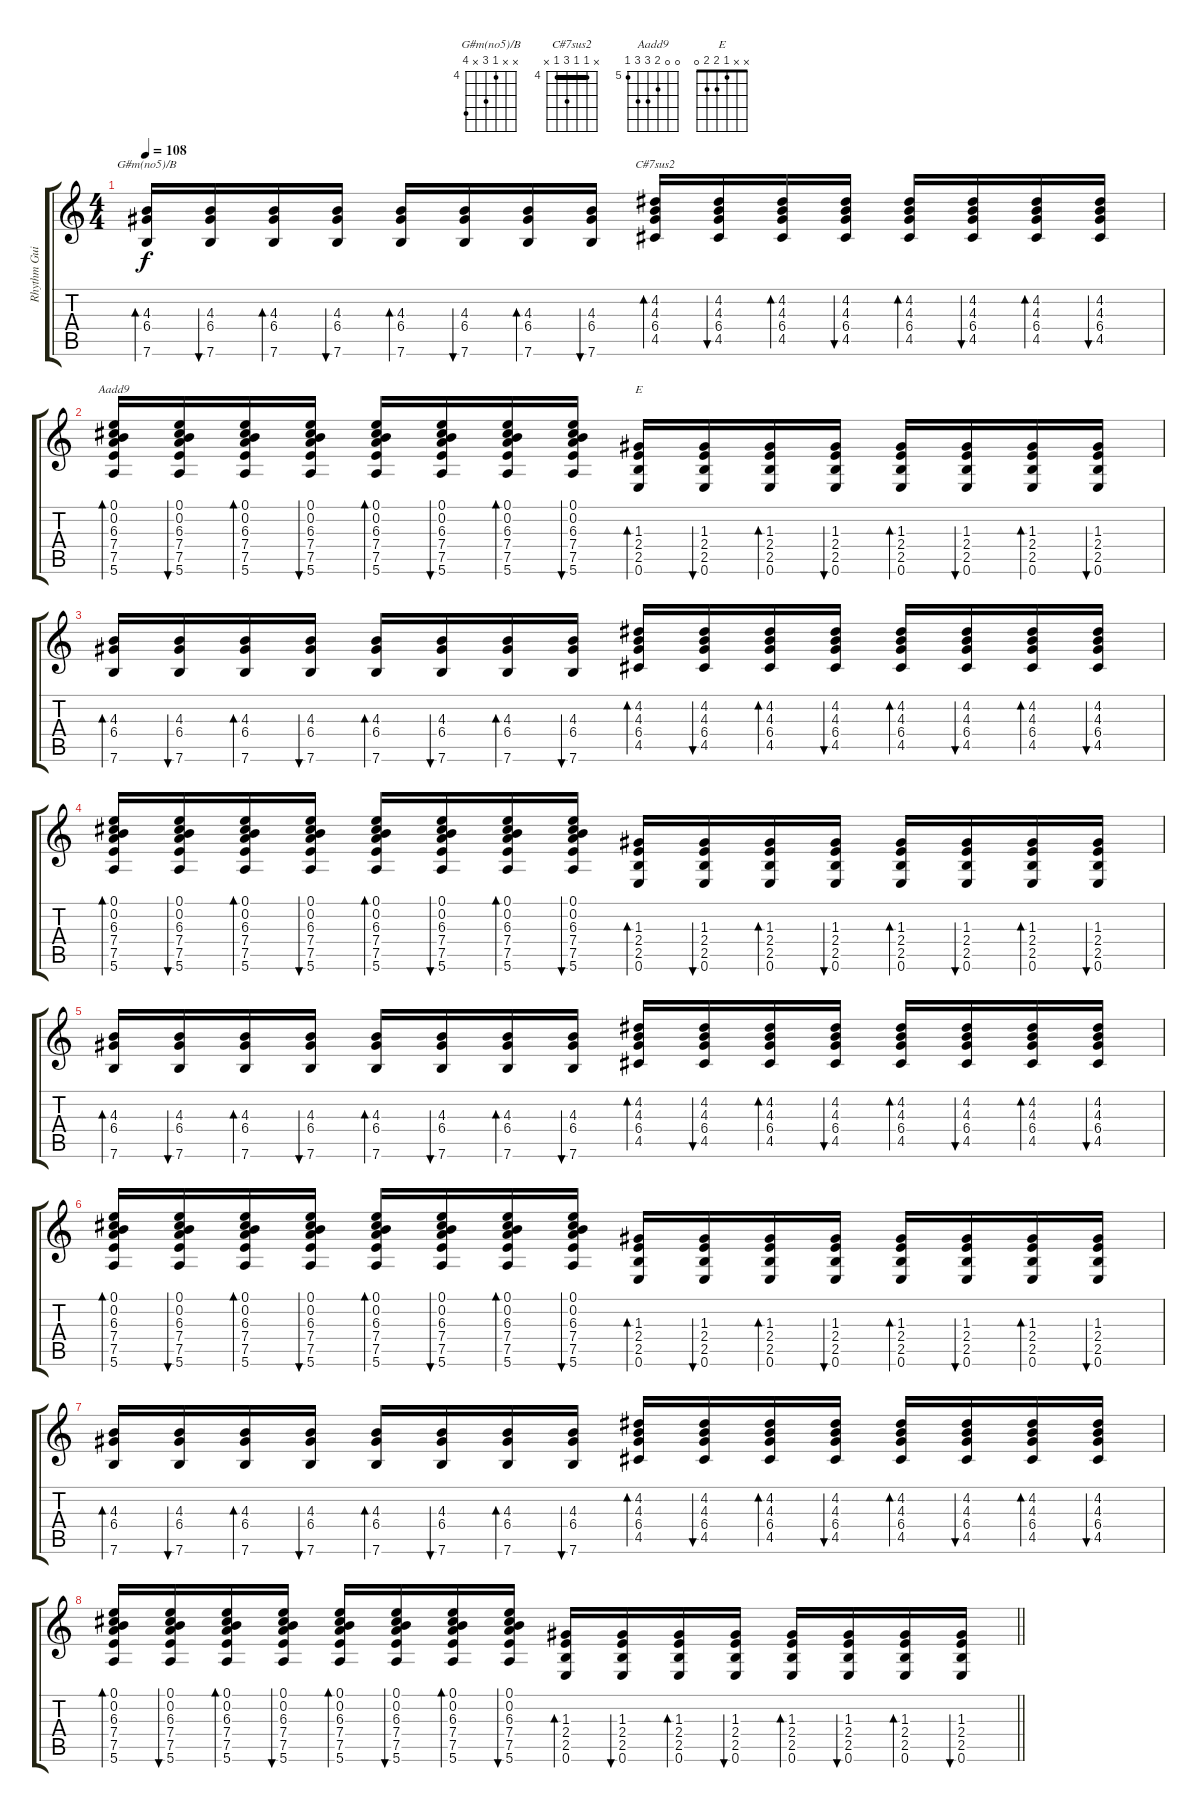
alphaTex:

\track ("Rhythm Guitar" "Rhythm Gui") {instrument acousticguitarsteel}
\staff {score tabs}
\tuning (E4 B3 G3 D3 A2 E2) {hide}
\chord ("G#m(no5)/B" x x 4 6 x 7) {firstfret 4}
\chord ("C#7sus2" x 4 4 6 4 x) {firstfret 4 barre 4}
\chord ("Aadd9" 0 0 6 7 7 5) {firstfret 5}
\chord ("E" x x 1 2 2 0)
\ts (4 4)
\tempo 108
\clef g2
\ks c
(4.3 6.4 7.6).16{bd 30 ch "G#m(no5)/B" dy f} (4.3 6.4 7.6).16{bu 30} (4.3 6.4 7.6).16{bd 30} (4.3 6.4 7.6).16{bu 30} (4.3 6.4 7.6).16{bd 30} (4.3 6.4 7.6).16{bu 30} (4.3 6.4 7.6).16{bd 30} (4.3 6.4 7.6).16{bu 30} (4.2 4.3 6.4 4.5).16{bd 30 ch "C#7sus2"} (4.2 4.3 6.4 4.5).16{bu 30} (4.2 4.3 6.4 4.5).16{bd 30} (4.2 4.3 6.4 4.5).16{bu 30} (4.2 4.3 6.4 4.5).16{bd 30} (4.2 4.3 6.4 4.5).16{bu 30} (4.2 4.3 6.4 4.5).16{bd 30} (4.2 4.3 6.4 4.5).16{bu 30} |
(0.1 0.2 6.3 7.4 7.5 5.6).16{bd 30 ch "Aadd9"} (0.1 0.2 6.3 7.4 7.5 5.6).16{bu 30} (0.1 0.2 6.3 7.4 7.5 5.6).16{bd 30} (0.1 0.2 6.3 7.4 7.5 5.6).16{bu 30} (0.1 0.2 6.3 7.4 7.5 5.6).16{bd 30} (0.1 0.2 6.3 7.4 7.5 5.6).16{bu 30} (0.1 0.2 6.3 7.4 7.5 5.6).16{bd 30} (0.1 0.2 6.3 7.4 7.5 5.6).16{bu 30} (1.3 2.4 2.5 0.6).16{bd 30 ch "E"} (1.3 2.4 2.5 0.6).16{bu 30} (1.3 2.4 2.5 0.6).16{bd 30} (1.3 2.4 2.5 0.6).16{bu 30} (1.3 2.4 2.5 0.6).16{bd 30} (1.3 2.4 2.5 0.6).16{bu 30} (1.3 2.4 2.5 0.6).16{bd 30} (1.3 2.4 2.5 0.6).16{bu 30} |
(4.3 6.4 7.6).16{bd 30} (4.3 6.4 7.6).16{bu 30} (4.3 6.4 7.6).16{bd 30} (4.3 6.4 7.6).16{bu 30} (4.3 6.4 7.6).16{bd 30} (4.3 6.4 7.6).16{bu 30} (4.3 6.4 7.6).16{bd 30} (4.3 6.4 7.6).16{bu 30} (4.2 4.3 6.4 4.5).16{bd 30} (4.2 4.3 6.4 4.5).16{bu 30} (4.2 4.3 6.4 4.5).16{bd 30} (4.2 4.3 6.4 4.5).16{bu 30} (4.2 4.3 6.4 4.5).16{bd 30} (4.2 4.3 6.4 4.5).16{bu 30} (4.2 4.3 6.4 4.5).16{bd 30} (4.2 4.3 6.4 4.5).16{bu 30} |
(0.1 0.2 6.3 7.4 7.5 5.6).16{bd 30} (0.1 0.2 6.3 7.4 7.5 5.6).16{bu 30} (0.1 0.2 6.3 7.4 7.5 5.6).16{bd 30} (0.1 0.2 6.3 7.4 7.5 5.6).16{bu 30} (0.1 0.2 6.3 7.4 7.5 5.6).16{bd 30} (0.1 0.2 6.3 7.4 7.5 5.6).16{bu 30} (0.1 0.2 6.3 7.4 7.5 5.6).16{bd 30} (0.1 0.2 6.3 7.4 7.5 5.6).16{bu 30} (1.3 2.4 2.5 0.6).16{bd 30} (1.3 2.4 2.5 0.6).16{bu 30} (1.3 2.4 2.5 0.6).16{bd 30} (1.3 2.4 2.5 0.6).16{bu 30} (1.3 2.4 2.5 0.6).16{bd 30} (1.3 2.4 2.5 0.6).16{bu 30} (1.3 2.4 2.5 0.6).16{bd 30} (1.3 2.4 2.5 0.6).16{bu 30} |
(4.3 6.4 7.6).16{bd 30} (4.3 6.4 7.6).16{bu 30} (4.3 6.4 7.6).16{bd 30} (4.3 6.4 7.6).16{bu 30} (4.3 6.4 7.6).16{bd 30} (4.3 6.4 7.6).16{bu 30} (4.3 6.4 7.6).16{bd 30} (4.3 6.4 7.6).16{bu 30} (4.2 4.3 6.4 4.5).16{bd 30} (4.2 4.3 6.4 4.5).16{bu 30} (4.2 4.3 6.4 4.5).16{bd 30} (4.2 4.3 6.4 4.5).16{bu 30} (4.2 4.3 6.4 4.5).16{bd 30} (4.2 4.3 6.4 4.5).16{bu 30} (4.2 4.3 6.4 4.5).16{bd 30} (4.2 4.3 6.4 4.5).16{bu 30} |
(0.1 0.2 6.3 7.4 7.5 5.6).16{bd 30} (0.1 0.2 6.3 7.4 7.5 5.6).16{bu 30} (0.1 0.2 6.3 7.4 7.5 5.6).16{bd 30} (0.1 0.2 6.3 7.4 7.5 5.6).16{bu 30} (0.1 0.2 6.3 7.4 7.5 5.6).16{bd 30} (0.1 0.2 6.3 7.4 7.5 5.6).16{bu 30} (0.1 0.2 6.3 7.4 7.5 5.6).16{bd 30} (0.1 0.2 6.3 7.4 7.5 5.6).16{bu 30} (1.3 2.4 2.5 0.6).16{bd 30} (1.3 2.4 2.5 0.6).16{bu 30} (1.3 2.4 2.5 0.6).16{bd 30} (1.3 2.4 2.5 0.6).16{bu 30} (1.3 2.4 2.5 0.6).16{bd 30} (1.3 2.4 2.5 0.6).16{bu 30} (1.3 2.4 2.5 0.6).16{bd 30} (1.3 2.4 2.5 0.6).16{bu 30} |
(4.3 6.4 7.6).16{bd 30} (4.3 6.4 7.6).16{bu 30} (4.3 6.4 7.6).16{bd 30} (4.3 6.4 7.6).16{bu 30} (4.3 6.4 7.6).16{bd 30} (4.3 6.4 7.6).16{bu 30} (4.3 6.4 7.6).16{bd 30} (4.3 6.4 7.6).16{bu 30} (4.2 4.3 6.4 4.5).16{bd 30} (4.2 4.3 6.4 4.5).16{bu 30} (4.2 4.3 6.4 4.5).16{bd 30} (4.2 4.3 6.4 4.5).16{bu 30} (4.2 4.3 6.4 4.5).16{bd 30} (4.2 4.3 6.4 4.5).16{bu 30} (4.2 4.3 6.4 4.5).16{bd 30} (4.2 4.3 6.4 4.5).16{bu 30} |
\barLineRight lightlight
(0.1 0.2 6.3 7.4 7.5 5.6).16{bd 30} (0.1 0.2 6.3 7.4 7.5 5.6).16{bu 30} (0.1 0.2 6.3 7.4 7.5 5.6).16{bd 30} (0.1 0.2 6.3 7.4 7.5 5.6).16{bu 30} (0.1 0.2 6.3 7.4 7.5 5.6).16{bd 30} (0.1 0.2 6.3 7.4 7.5 5.6).16{bu 30} (0.1 0.2 6.3 7.4 7.5 5.6).16{bd 30} (0.1 0.2 6.3 7.4 7.5 5.6).16{bu 30} (1.3 2.4 2.5 0.6).16{bd 30} (1.3 2.4 2.5 0.6).16{bu 30} (1.3 2.4 2.5 0.6).16{bd 30} (1.3 2.4 2.5 0.6).16{bu 30} (1.3 2.4 2.5 0.6).16{bd 30} (1.3 2.4 2.5 0.6).16{bu 30} (1.3 2.4 2.5 0.6).16{bd 30} (1.3 2.4 2.5 0.6).16{bu 30}
